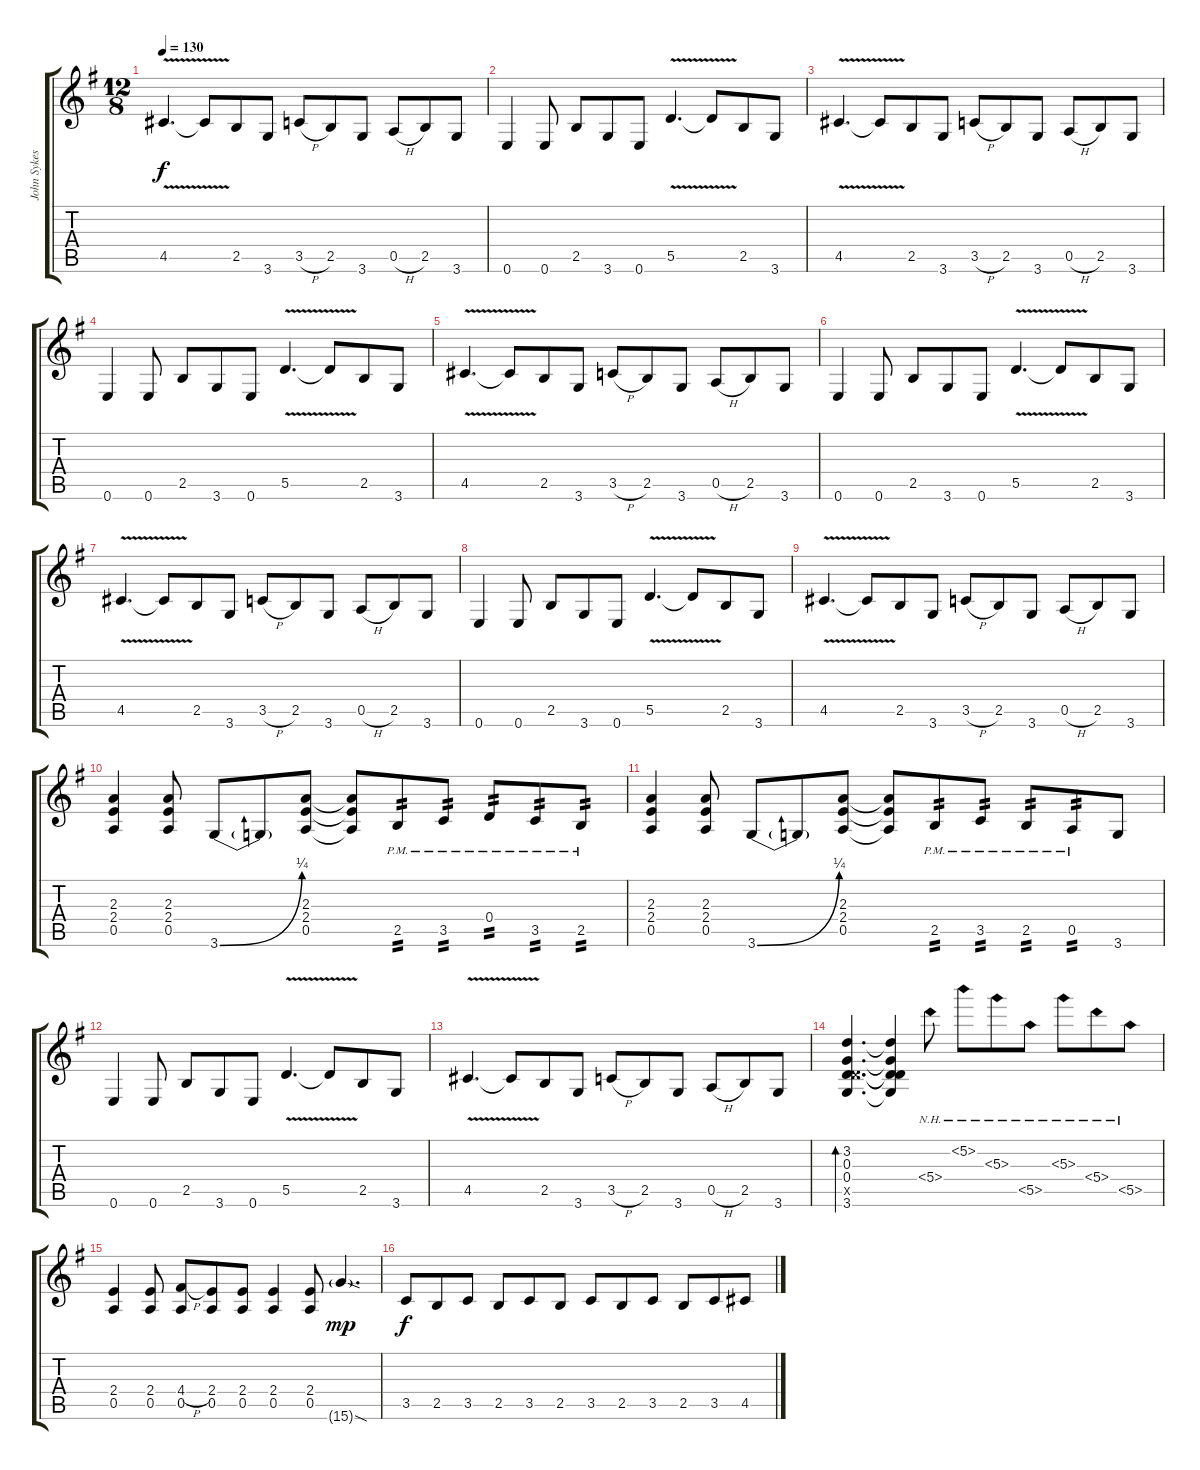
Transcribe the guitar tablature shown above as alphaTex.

\track ("John Sykes" "John Sykes") {instrument distortionguitar}
\staff {score tabs}
\tuning (E4 B3 G3 D3 A2 E2) {hide}
\ts (12 8)
\tempo 130
\clef g2
\ks g
4.5{v}.4{d dy f} 4.5{t}.8 2.5.8 3.6.8 3.5{h}.8 2.5.8 3.6.8 0.5{h}.8 2.5.8 3.6.8 |
0.6.4 0.6.8 2.5.8 3.6.8 0.6.8 5.5{v}.4{d} 5.5{t}.8 2.5.8 3.6.8 |
4.5{v}.4{d} 4.5{t}.8 2.5.8 3.6.8 3.5{h}.8 2.5.8 3.6.8 0.5{h}.8 2.5.8 3.6.8 |
0.6.4 0.6.8 2.5.8 3.6.8 0.6.8 5.5{v}.4{d} 5.5{t}.8 2.5.8 3.6.8 |
4.5{v}.4{d} 4.5{t}.8 2.5.8 3.6.8 3.5{h}.8 2.5.8 3.6.8 0.5{h}.8 2.5.8 3.6.8 |
0.6.4 0.6.8 2.5.8 3.6.8 0.6.8 5.5{v}.4{d} 5.5{t}.8 2.5.8 3.6.8 |
4.5{v}.4{d} 4.5{t}.8 2.5.8 3.6.8 3.5{h}.8 2.5.8 3.6.8 0.5{h}.8 2.5.8 3.6.8 |
0.6.4 0.6.8 2.5.8 3.6.8 0.6.8 5.5{v}.4{d} 5.5{t}.8 2.5.8 3.6.8 |
4.5{v}.4{d} 4.5{t}.8 2.5.8 3.6.8 3.5{h}.8 2.5.8 3.6.8 0.5{h}.8 2.5.8 3.6.8 |
(2.3 2.4 0.5).4 (2.3 2.4 0.5).8 3.6{be (bend 0 0 60 1)}.8 3.6{t}.8 (2.3 2.4 0.5).8 (2.3{t} 2.4{t} 0.5{t}).8 2.5{pm}.8{tp 2} 3.5{pm}.8{tp 2} 0.4{pm}.8{tp 2} 3.5{pm}.8{tp 2} 2.5{pm}.8{tp 2} |
(2.3 2.4 0.5).4 (2.3 2.4 0.5).8 3.6{be (bend 0 0 60 1)}.8 3.6{t}.8 (2.3 2.4 0.5).8 (2.3{t} 2.4{t} 0.5{t}).8 2.5{pm}.8{tp 2} 3.5{pm}.8{tp 2} 2.5{pm}.8{tp 2} 0.5{pm}.8{tp 2} 3.6.8 |
0.6.4 0.6.8 2.5.8 3.6.8 0.6.8 5.5{v}.4{d} 5.5{t}.8 2.5.8 3.6.8 |
4.5{v}.4{d} 4.5{t}.8 2.5.8 3.6.8 3.5{h}.8 2.5.8 3.6.8 0.5{h}.8 2.5.8 3.6.8 |
(3.2 0.3 0.4 5.5{x} 3.6).4{d bd 30} (3.2{t} 0.3{t} 0.4{t} 5.5{t} 3.6{t}).4 5.4{nh}.8 5.2{nh}.8 5.3{nh}.8 5.5{nh}.8 5.3{nh}.8 5.4{nh}.8 5.5{nh}.8 |
(2.4 0.5).4 (2.4 0.5).8 (4.4{h} 0.5).8 (2.4 0.5).8 (2.4 0.5).8 (2.4 0.5).4 (2.4 0.5).8 15.6{sod g}.4{d dy mp} |
3.5.8{dy f} 2.5.8 3.5.8 2.5.8 3.5.8 2.5.8 3.5.8 2.5.8 3.5.8 2.5.8 3.5.8 4.5.8
